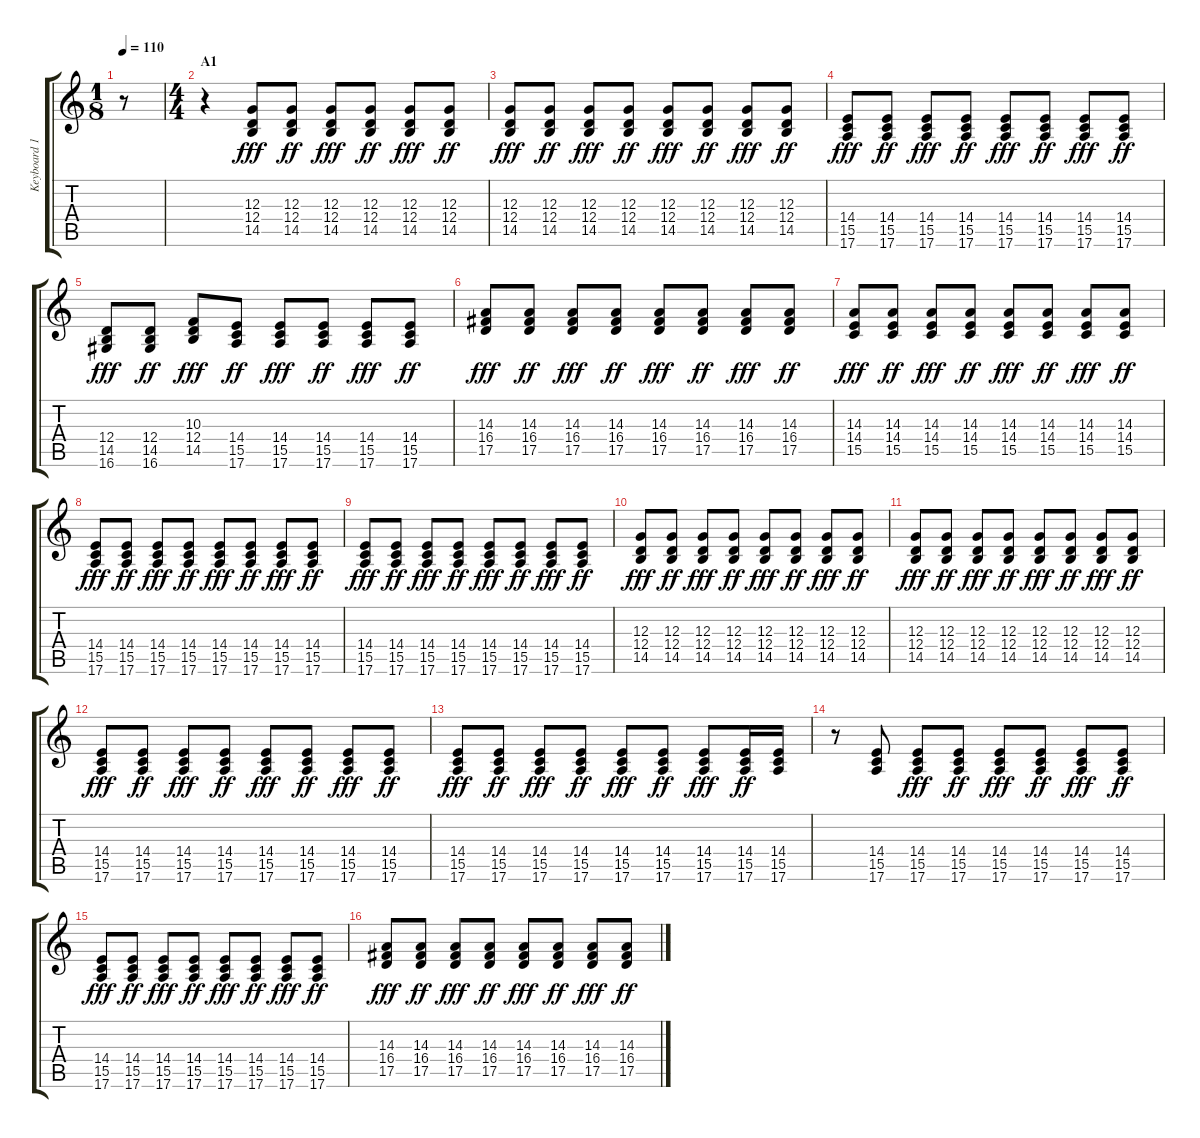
\track ("Keyboard 1" "Keyboard 1") {instrument lead3calliope}
\staff {score tabs}
\tuning (E4 B3 G3 D3 A2 E2) {hide}
\ts (1 8)
\tempo 110
\clef g2
\ks c
r.8{dy fff instrument lead3calliope} |
\ts (4 4)
\section ("" "A1")
r.4 (12.3 12.4 14.5).8 (12.3 12.4 14.5).8{dy ff} (12.3 12.4 14.5).8{dy fff} (12.3 12.4 14.5).8{dy ff} (12.3 12.4 14.5).8{dy fff} (12.3 12.4 14.5).8{dy ff} |
(12.3 12.4 14.5).8{dy fff} (12.3 12.4 14.5).8{dy ff} (12.3 12.4 14.5).8{dy fff} (12.3 12.4 14.5).8{dy ff} (12.3 12.4 14.5).8{dy fff} (12.3 12.4 14.5).8{dy ff} (12.3 12.4 14.5).8{dy fff} (12.3 12.4 14.5).8{dy ff} |
(14.4 15.5 17.6).8{dy fff} (14.4 15.5 17.6).8{dy ff} (14.4 15.5 17.6).8{dy fff} (14.4 15.5 17.6).8{dy ff} (14.4 15.5 17.6).8{dy fff} (14.4 15.5 17.6).8{dy ff} (14.4 15.5 17.6).8{dy fff} (14.4 15.5 17.6).8{dy ff} |
(12.4 14.5 16.6).8{dy fff} (12.4 14.5 16.6).8{dy ff} (10.3 12.4 14.5).8{dy fff} (14.4 15.5 17.6).8{dy ff} (14.4 15.5 17.6).8{dy fff} (14.4 15.5 17.6).8{dy ff} (14.4 15.5 17.6).8{dy fff} (14.4 15.5 17.6).8{dy ff} |
(14.3 16.4 17.5).8{dy fff} (14.3 16.4 17.5).8{dy ff} (14.3 16.4 17.5).8{dy fff} (14.3 16.4 17.5).8{dy ff} (14.3 16.4 17.5).8{dy fff} (14.3 16.4 17.5).8{dy ff} (14.3 16.4 17.5).8{dy fff} (14.3 16.4 17.5).8{dy ff} |
(14.3 14.4 15.5).8{dy fff} (14.3 14.4 15.5).8{dy ff} (14.3 14.4 15.5).8{dy fff} (14.3 14.4 15.5).8{dy ff} (14.3 14.4 15.5).8{dy fff} (14.3 14.4 15.5).8{dy ff} (14.3 14.4 15.5).8{dy fff} (14.3 14.4 15.5).8{dy ff} |
(14.4 15.5 17.6).8{dy fff} (14.4 15.5 17.6).8{dy ff} (14.4 15.5 17.6).8{dy fff} (14.4 15.5 17.6).8{dy ff} (14.4 15.5 17.6).8{dy fff} (14.4 15.5 17.6).8{dy ff} (14.4 15.5 17.6).8{dy fff} (14.4 15.5 17.6).8{dy ff} |
(14.4 15.5 17.6).8{dy fff} (14.4 15.5 17.6).8{dy ff} (14.4 15.5 17.6).8{dy fff} (14.4 15.5 17.6).8{dy ff} (14.4 15.5 17.6).8{dy fff} (14.4 15.5 17.6).8{dy ff} (14.4 15.5 17.6).8{dy fff} (14.4 15.5 17.6).8{dy ff} |
(12.3 12.4 14.5).8{dy fff} (12.3 12.4 14.5).8{dy ff} (12.3 12.4 14.5).8{dy fff} (12.3 12.4 14.5).8{dy ff} (12.3 12.4 14.5).8{dy fff} (12.3 12.4 14.5).8{dy ff} (12.3 12.4 14.5).8{dy fff} (12.3 12.4 14.5).8{dy ff} |
(12.3 12.4 14.5).8{dy fff} (12.3 12.4 14.5).8{dy ff} (12.3 12.4 14.5).8{dy fff} (12.3 12.4 14.5).8{dy ff} (12.3 12.4 14.5).8{dy fff} (12.3 12.4 14.5).8{dy ff} (12.3 12.4 14.5).8{dy fff} (12.3 12.4 14.5).8{dy ff} |
(14.4 15.5 17.6).8{dy fff} (14.4 15.5 17.6).8{dy ff} (14.4 15.5 17.6).8{dy fff} (14.4 15.5 17.6).8{dy ff} (14.4 15.5 17.6).8{dy fff} (14.4 15.5 17.6).8{dy ff} (14.4 15.5 17.6).8{dy fff} (14.4 15.5 17.6).8{dy ff} |
(14.4 15.5 17.6).8{dy fff} (14.4 15.5 17.6).8{dy ff} (14.4 15.5 17.6).8{dy fff} (14.4 15.5 17.6).8{dy ff} (14.4 15.5 17.6).8{dy fff} (14.4 15.5 17.6).8{dy ff} (14.4 15.5 17.6).8{dy fff} (14.4 15.5 17.6).16{dy ff} (14.4 15.5 17.6).16 |
r.8 (14.4 15.5 17.6).8 (14.4 15.5 17.6).8{dy fff} (14.4 15.5 17.6).8{dy ff} (14.4 15.5 17.6).8{dy fff} (14.4 15.5 17.6).8{dy ff} (14.4 15.5 17.6).8{dy fff} (14.4 15.5 17.6).8{dy ff} |
(14.4 15.5 17.6).8{dy fff} (14.4 15.5 17.6).8{dy ff} (14.4 15.5 17.6).8{dy fff} (14.4 15.5 17.6).8{dy ff} (14.4 15.5 17.6).8{dy fff} (14.4 15.5 17.6).8{dy ff} (14.4 15.5 17.6).8{dy fff} (14.4 15.5 17.6).8{dy ff} |
(14.3 16.4 17.5).8{dy fff} (14.3 16.4 17.5).8{dy ff} (14.3 16.4 17.5).8{dy fff} (14.3 16.4 17.5).8{dy ff} (14.3 16.4 17.5).8{dy fff} (14.3 16.4 17.5).8{dy ff} (14.3 16.4 17.5).8{dy fff} (14.3 16.4 17.5).8{dy ff}
